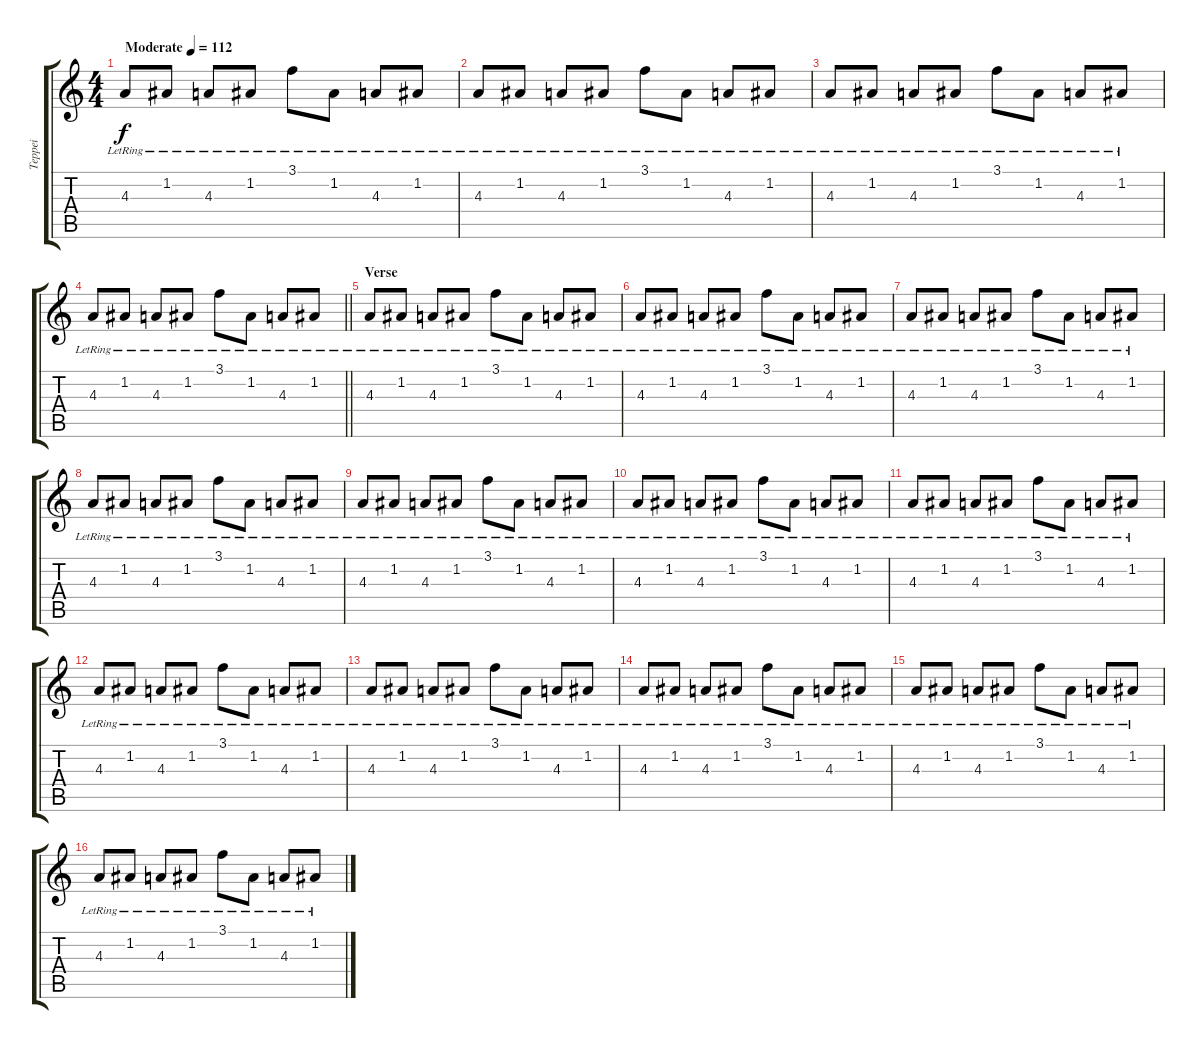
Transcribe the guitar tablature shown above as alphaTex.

\track ("Teppei" "Teppei") {instrument electricguitarjazz}
\staff {score tabs}
\tuning (D4 A3 F3 C3 G2 D2) {hide}
\ts (4 4)
\tempo (112 "Moderate")
\clef g2
\ks c
4.3{lr}.8{dy f volume 13 instrument electricguitarjazz} 1.2{lr}.8 4.3{lr}.8 1.2{lr}.8 3.1{lr}.8 1.2{lr}.8 4.3{lr}.8 1.2{lr}.8 |
4.3{lr}.8 1.2{lr}.8 4.3{lr}.8 1.2{lr}.8 3.1{lr}.8 1.2{lr}.8 4.3{lr}.8 1.2{lr}.8 |
4.3{lr}.8 1.2{lr}.8 4.3{lr}.8 1.2{lr}.8 3.1{lr}.8 1.2{lr}.8 4.3{lr}.8 1.2{lr}.8 |
\barLineRight lightlight
4.3{lr}.8 1.2{lr}.8 4.3{lr}.8 1.2{lr}.8 3.1{lr}.8 1.2{lr}.8 4.3{lr}.8 1.2{lr}.8 |
\section ("" "Verse ")
4.3{lr}.8 1.2{lr}.8 4.3{lr}.8 1.2{lr}.8 3.1{lr}.8 1.2{lr}.8 4.3{lr}.8 1.2{lr}.8 |
4.3{lr}.8 1.2{lr}.8 4.3{lr}.8 1.2{lr}.8 3.1{lr}.8 1.2{lr}.8 4.3{lr}.8 1.2{lr}.8 |
4.3{lr}.8 1.2{lr}.8 4.3{lr}.8 1.2{lr}.8 3.1{lr}.8 1.2{lr}.8 4.3{lr}.8 1.2{lr}.8 |
4.3{lr}.8 1.2{lr}.8 4.3{lr}.8 1.2{lr}.8 3.1{lr}.8 1.2{lr}.8 4.3{lr}.8 1.2{lr}.8 |
4.3{lr}.8 1.2{lr}.8 4.3{lr}.8 1.2{lr}.8 3.1{lr}.8 1.2{lr}.8 4.3{lr}.8 1.2{lr}.8 |
4.3{lr}.8 1.2{lr}.8 4.3{lr}.8 1.2{lr}.8 3.1{lr}.8 1.2{lr}.8 4.3{lr}.8 1.2{lr}.8 |
4.3{lr}.8 1.2{lr}.8 4.3{lr}.8 1.2{lr}.8 3.1{lr}.8 1.2{lr}.8 4.3{lr}.8 1.2{lr}.8 |
4.3{lr}.8 1.2{lr}.8 4.3{lr}.8 1.2{lr}.8 3.1{lr}.8 1.2{lr}.8 4.3{lr}.8 1.2{lr}.8 |
4.3{lr}.8 1.2{lr}.8 4.3{lr}.8 1.2{lr}.8 3.1{lr}.8 1.2{lr}.8 4.3{lr}.8 1.2{lr}.8 |
4.3{lr}.8 1.2{lr}.8 4.3{lr}.8 1.2{lr}.8 3.1{lr}.8 1.2{lr}.8 4.3{lr}.8 1.2{lr}.8 |
4.3{lr}.8 1.2{lr}.8 4.3{lr}.8 1.2{lr}.8 3.1{lr}.8 1.2{lr}.8 4.3{lr}.8 1.2{lr}.8 |
4.3{lr}.8 1.2{lr}.8 4.3{lr}.8 1.2{lr}.8 3.1{lr}.8 1.2{lr}.8 4.3{lr}.8 1.2{lr}.8
